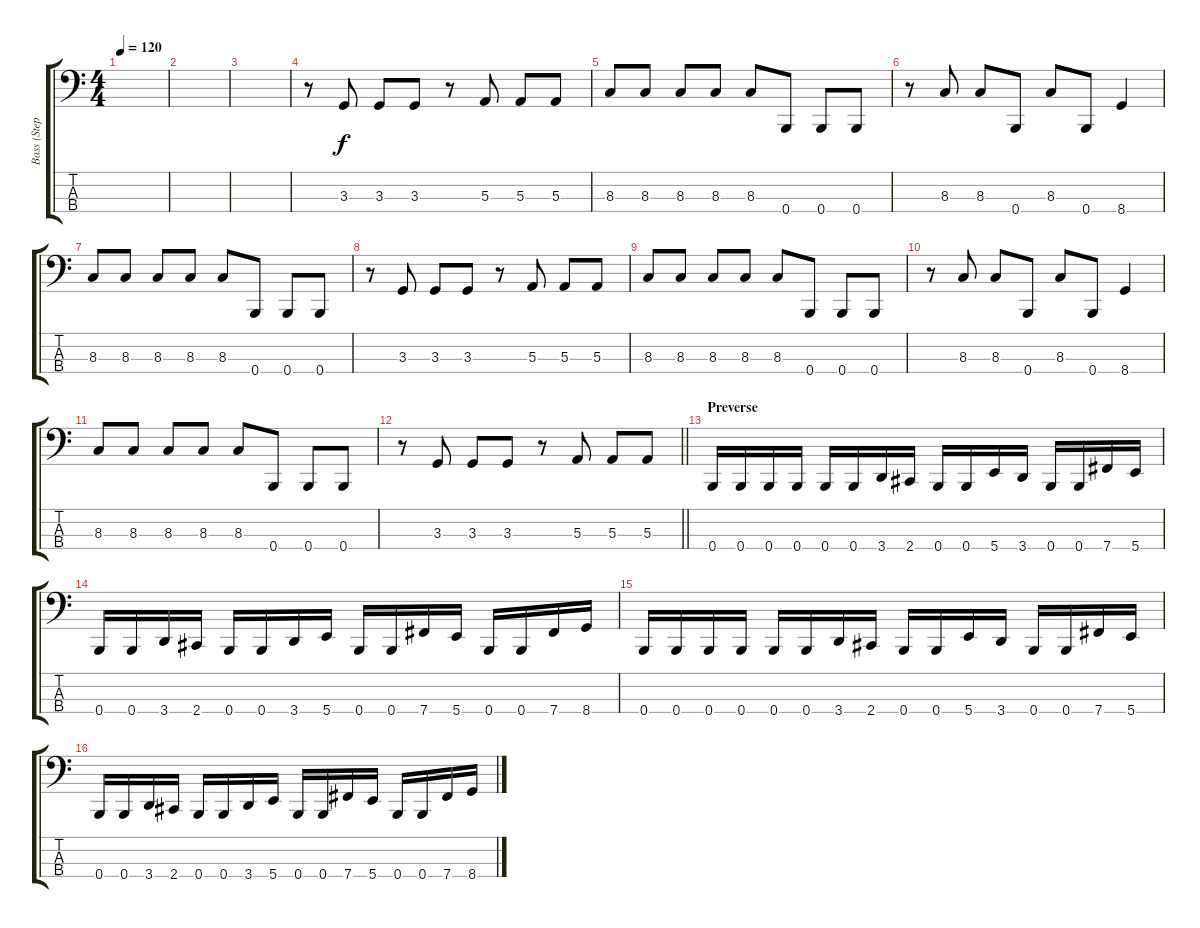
\track ("Bass (Stephane Barbe)" "Bass (Step") {instrument electricbasspick}
\staff {score tabs}
\tuning (D2 A1 E1 B0) {hide}
\ts (4 4)
\tempo 120
\clef f4
\ks c
|
|
|
r.8 3.3.8 3.3.8 3.3.8 r.8 5.3.8 5.3.8 5.3.8 |
8.3.8 8.3.8 8.3.8 8.3.8 8.3.8 0.4.8 0.4.8 0.4.8 |
r.8 8.3.8 8.3.8 0.4.8 8.3.8 0.4.8 8.4.4 |
8.3.8 8.3.8 8.3.8 8.3.8 8.3.8 0.4.8 0.4.8 0.4.8 |
r.8 3.3.8 3.3.8 3.3.8 r.8 5.3.8 5.3.8 5.3.8 |
8.3.8 8.3.8 8.3.8 8.3.8 8.3.8 0.4.8 0.4.8 0.4.8 |
r.8 8.3.8 8.3.8 0.4.8 8.3.8 0.4.8 8.4.4 |
8.3.8 8.3.8 8.3.8 8.3.8 8.3.8 0.4.8 0.4.8 0.4.8 |
\barLineRight lightlight
r.8 3.3.8 3.3.8 3.3.8 r.8 5.3.8 5.3.8 5.3.8 |
\section ("" "Preverse")
0.4.16 0.4.16 0.4.16 0.4.16 0.4.16 0.4.16 3.4.16 2.4.16 0.4.16 0.4.16 5.4.16 3.4.16 0.4.16 0.4.16 7.4.16 5.4.16 |
0.4.16 0.4.16 3.4.16 2.4.16 0.4.16 0.4.16 3.4.16 5.4.16 0.4.16 0.4.16 7.4.16 5.4.16 0.4.16 0.4.16 7.4.16 8.4.16 |
0.4.16 0.4.16 0.4.16 0.4.16 0.4.16 0.4.16 3.4.16 2.4.16 0.4.16 0.4.16 5.4.16 3.4.16 0.4.16 0.4.16 7.4.16 5.4.16 |
0.4.16 0.4.16 3.4.16 2.4.16 0.4.16 0.4.16 3.4.16 5.4.16 0.4.16 0.4.16 7.4.16 5.4.16 0.4.16 0.4.16 7.4.16 8.4.16
